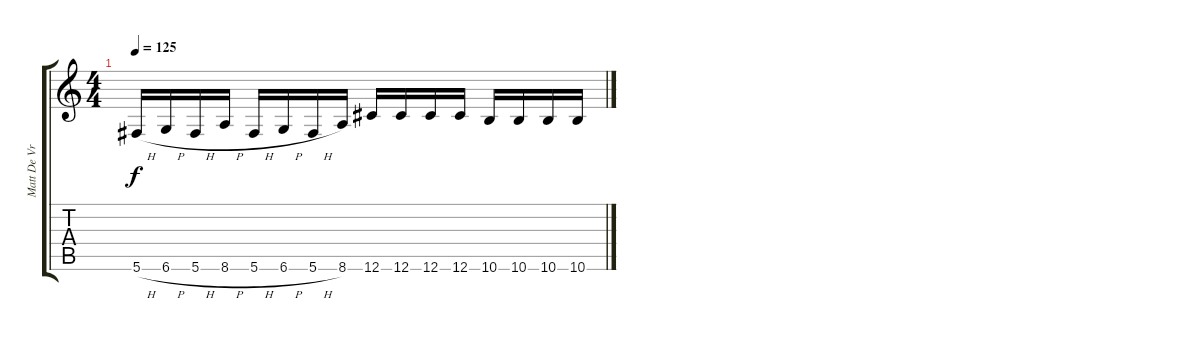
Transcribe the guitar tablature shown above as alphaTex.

\track ("Matt De Vries" "Matt De Vr") {instrument distortionguitar}
\staff {score tabs}
\tuning (Eb4 Bb3 Gb3 Db3 Ab2 Db2) {hide}
\ts (4 4)
\tempo 125
\clef g2
\ks c
5.6{h}.16{dy f} 6.6{h}.16 5.6{h}.16 8.6{h}.16 5.6{h}.16 6.6{h}.16 5.6{h}.16 8.6.16 12.6.16 12.6.16 12.6.16 12.6.16 10.6.16 10.6.16 10.6.16 10.6.16
